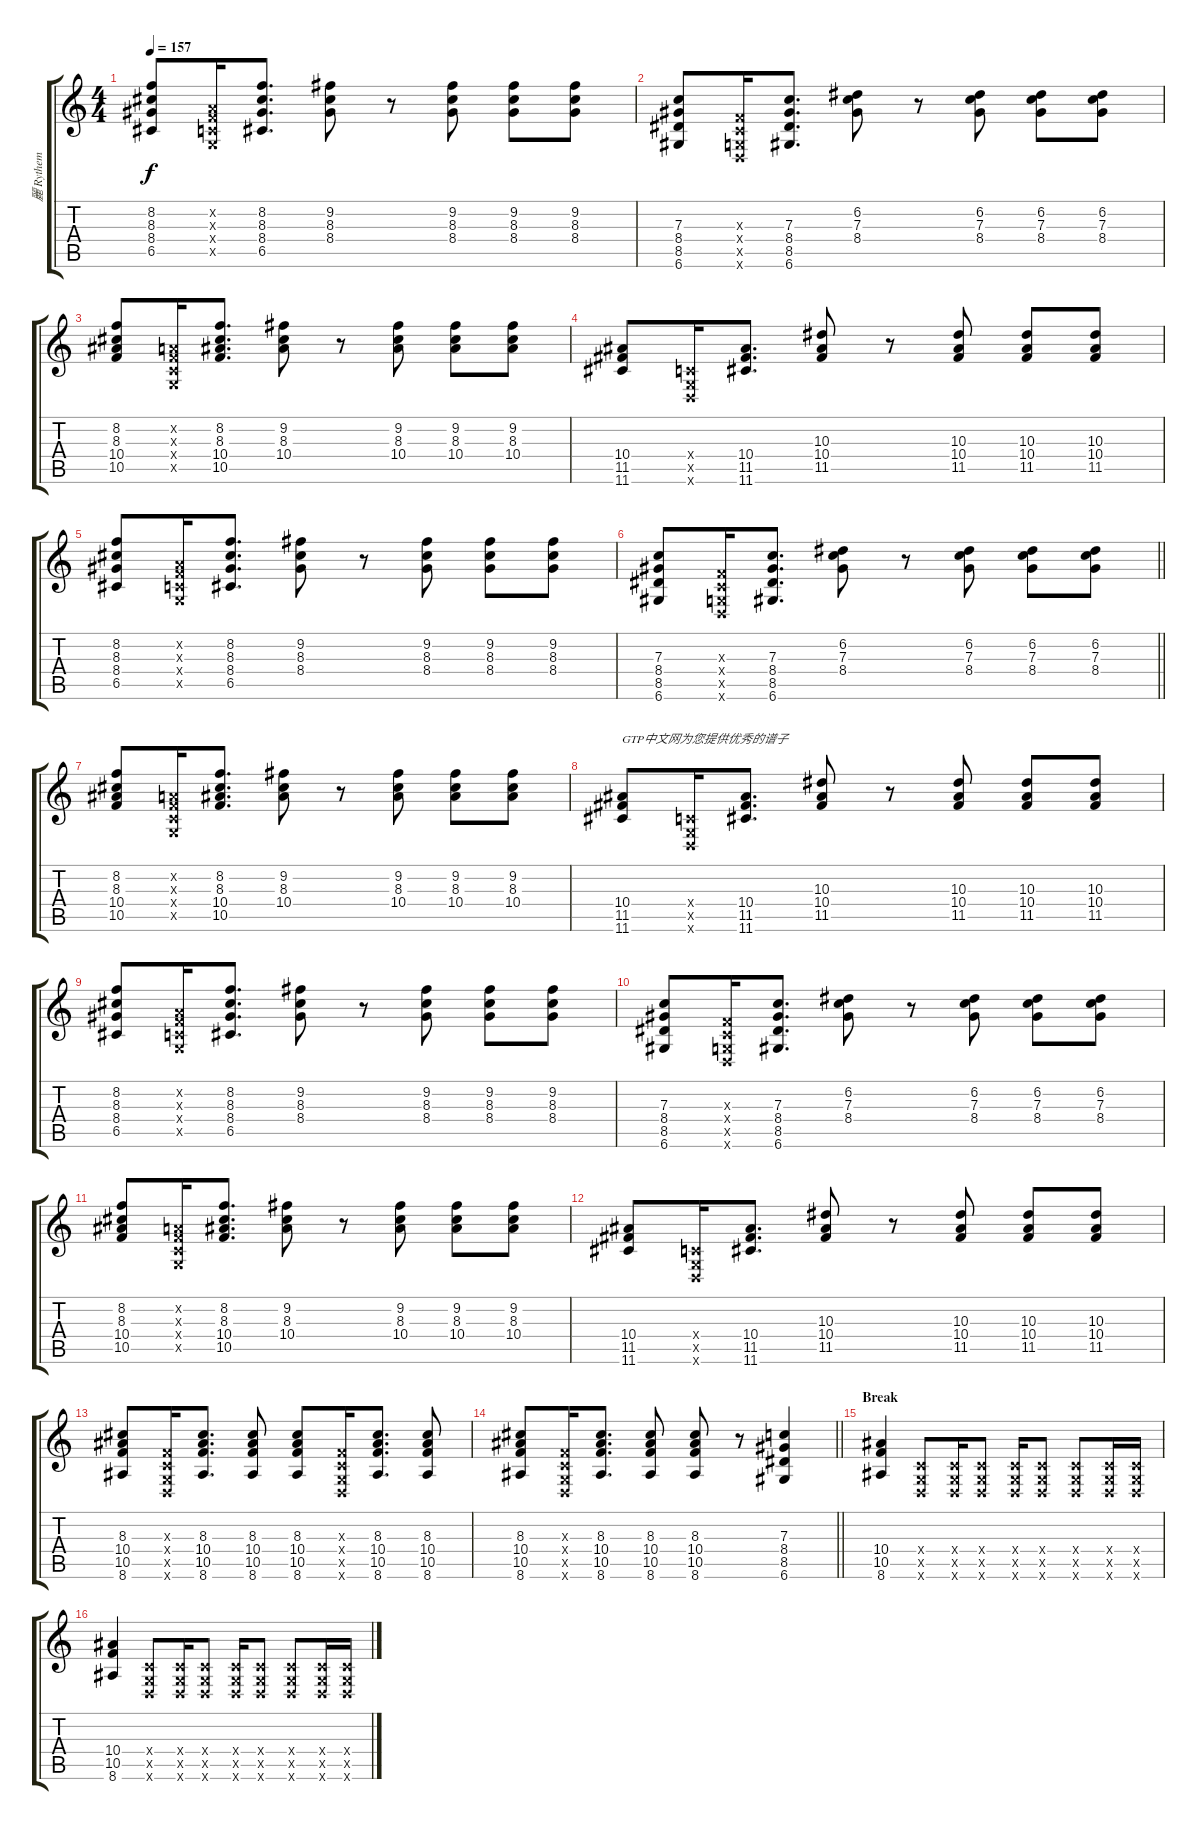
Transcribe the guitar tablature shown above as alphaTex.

\track ("麗 Rythem" "麗 Rythem") {instrument distortionguitar}
\staff {score tabs}
\tuning (D4 A3 F3 C3 G2 D2) {hide}
\ts (4 4)
\tempo 157
\clef g2
\ks c
(8.2 8.3 8.4 6.5).8{dy f} (0.2{x} 0.3{x} 0.4{x} 0.5{x}).16 (8.2 8.3 8.4 6.5).8{d} (9.2 8.3 8.4).8 r.8 (9.2 8.3 8.4).8 (9.2 8.3 8.4).8 (9.2 8.3 8.4).8 |
(7.3 8.4 8.5 6.6).8 (0.3{x} 0.4{x} 0.5{x} 0.6{x}).16 (7.3 8.4 8.5 6.6).8{d} (6.2 7.3 8.4).8 r.8 (6.2 7.3 8.4).8 (6.2 7.3 8.4).8 (6.2 7.3 8.4).8 |
(8.2 8.3 10.4 10.5).8 (0.2{x} 0.3{x} 0.4{x} 0.5{x}).16 (8.2 8.3 10.4 10.5).8{d} (9.2 8.3 10.4).8 r.8 (9.2 8.3 10.4).8 (9.2 8.3 10.4).8 (9.2 8.3 10.4).8 |
(10.4 11.5 11.6).8 (0.4{x} 0.5{x} 0.6{x}).16 (10.4 11.5 11.6).8{d} (10.3 10.4 11.5).8 r.8 (10.3 10.4 11.5).8 (10.3 10.4 11.5).8 (10.3 10.4 11.5).8 |
(8.2 8.3 8.4 6.5).8 (0.2{x} 0.3{x} 0.4{x} 0.5{x}).16 (8.2 8.3 8.4 6.5).8{d} (9.2 8.3 8.4).8 r.8 (9.2 8.3 8.4).8 (9.2 8.3 8.4).8 (9.2 8.3 8.4).8 |
\barLineRight lightlight
(7.3 8.4 8.5 6.6).8 (0.3{x} 0.4{x} 0.5{x} 0.6{x}).16 (7.3 8.4 8.5 6.6).8{d} (6.2 7.3 8.4).8 r.8 (6.2 7.3 8.4).8 (6.2 7.3 8.4).8 (6.2 7.3 8.4).8 |
\section ("" "")
(8.2 8.3 10.4 10.5).8 (0.2{x} 0.3{x} 0.4{x} 0.5{x}).16 (8.2 8.3 10.4 10.5).8{d} (9.2 8.3 10.4).8 r.8 (9.2 8.3 10.4).8 (9.2 8.3 10.4).8 (9.2 8.3 10.4).8 |
(10.4 11.5 11.6).8{txt "GTP中文网为您提供优秀的谱子"} (0.4{x} 0.5{x} 0.6{x}).16 (10.4 11.5 11.6).8{d} (10.3 10.4 11.5).8 r.8 (10.3 10.4 11.5).8 (10.3 10.4 11.5).8 (10.3 10.4 11.5).8 |
(8.2 8.3 8.4 6.5).8 (0.2{x} 0.3{x} 0.4{x} 0.5{x}).16 (8.2 8.3 8.4 6.5).8{d} (9.2 8.3 8.4).8 r.8 (9.2 8.3 8.4).8 (9.2 8.3 8.4).8 (9.2 8.3 8.4).8 |
(7.3 8.4 8.5 6.6).8 (0.3{x} 0.4{x} 0.5{x} 0.6{x}).16 (7.3 8.4 8.5 6.6).8{d} (6.2 7.3 8.4).8 r.8 (6.2 7.3 8.4).8 (6.2 7.3 8.4).8 (6.2 7.3 8.4).8 |
(8.2 8.3 10.4 10.5).8 (0.2{x} 0.3{x} 0.4{x} 0.5{x}).16 (8.2 8.3 10.4 10.5).8{d} (9.2 8.3 10.4).8 r.8 (9.2 8.3 10.4).8 (9.2 8.3 10.4).8 (9.2 8.3 10.4).8 |
(10.4 11.5 11.6).8 (0.4{x} 0.5{x} 0.6{x}).16 (10.4 11.5 11.6).8{d} (10.3 10.4 11.5).8 r.8 (10.3 10.4 11.5).8 (10.3 10.4 11.5).8 (10.3 10.4 11.5).8 |
(8.3 10.4 10.5 8.6).8 (0.3{x} 0.4{x} 0.5{x} 0.6{x}).16 (8.3 10.4 10.5 8.6).8{d} (8.3 10.4 10.5 8.6).8 (8.3 10.4 10.5 8.6).8 (0.3{x} 0.4{x} 0.5{x} 0.6{x}).16 (8.3 10.4 10.5 8.6).8{d} (8.3 10.4 10.5 8.6).8 |
\barLineRight lightlight
(8.3 10.4 10.5 8.6).8 (0.3{x} 0.4{x} 0.5{x} 0.6{x}).16 (8.3 10.4 10.5 8.6).8{d} (8.3 10.4 10.5 8.6).8 (8.3 10.4 10.5 8.6).8 r.8 (7.3 8.4 8.5 6.6).4 |
\section ("" "Break")
(10.4 10.5 8.6).4{volume 15 instrument distortionguitar} (0.4{x} 0.5{x} 0.6{x}).8 (0.4{x} 0.5{x} 0.6{x}).16 (0.4{x} 0.5{x} 0.6{x}).8 (0.4{x} 0.5{x} 0.6{x}).16 (0.4{x} 0.5{x} 0.6{x}).8 (0.4{x} 0.5{x} 0.6{x}).8 (0.4{x} 0.5{x} 0.6{x}).16 (0.4{x} 0.5{x} 0.6{x}).16 |
(10.4 10.5 8.6).4 (0.4{x} 0.5{x} 0.6{x}).8 (0.4{x} 0.5{x} 0.6{x}).16 (0.4{x} 0.5{x} 0.6{x}).8 (0.4{x} 0.5{x} 0.6{x}).16 (0.4{x} 0.5{x} 0.6{x}).8 (0.4{x} 0.5{x} 0.6{x}).8 (0.4{x} 0.5{x} 0.6{x}).16 (0.4{x} 0.5{x} 0.6{x}).16
